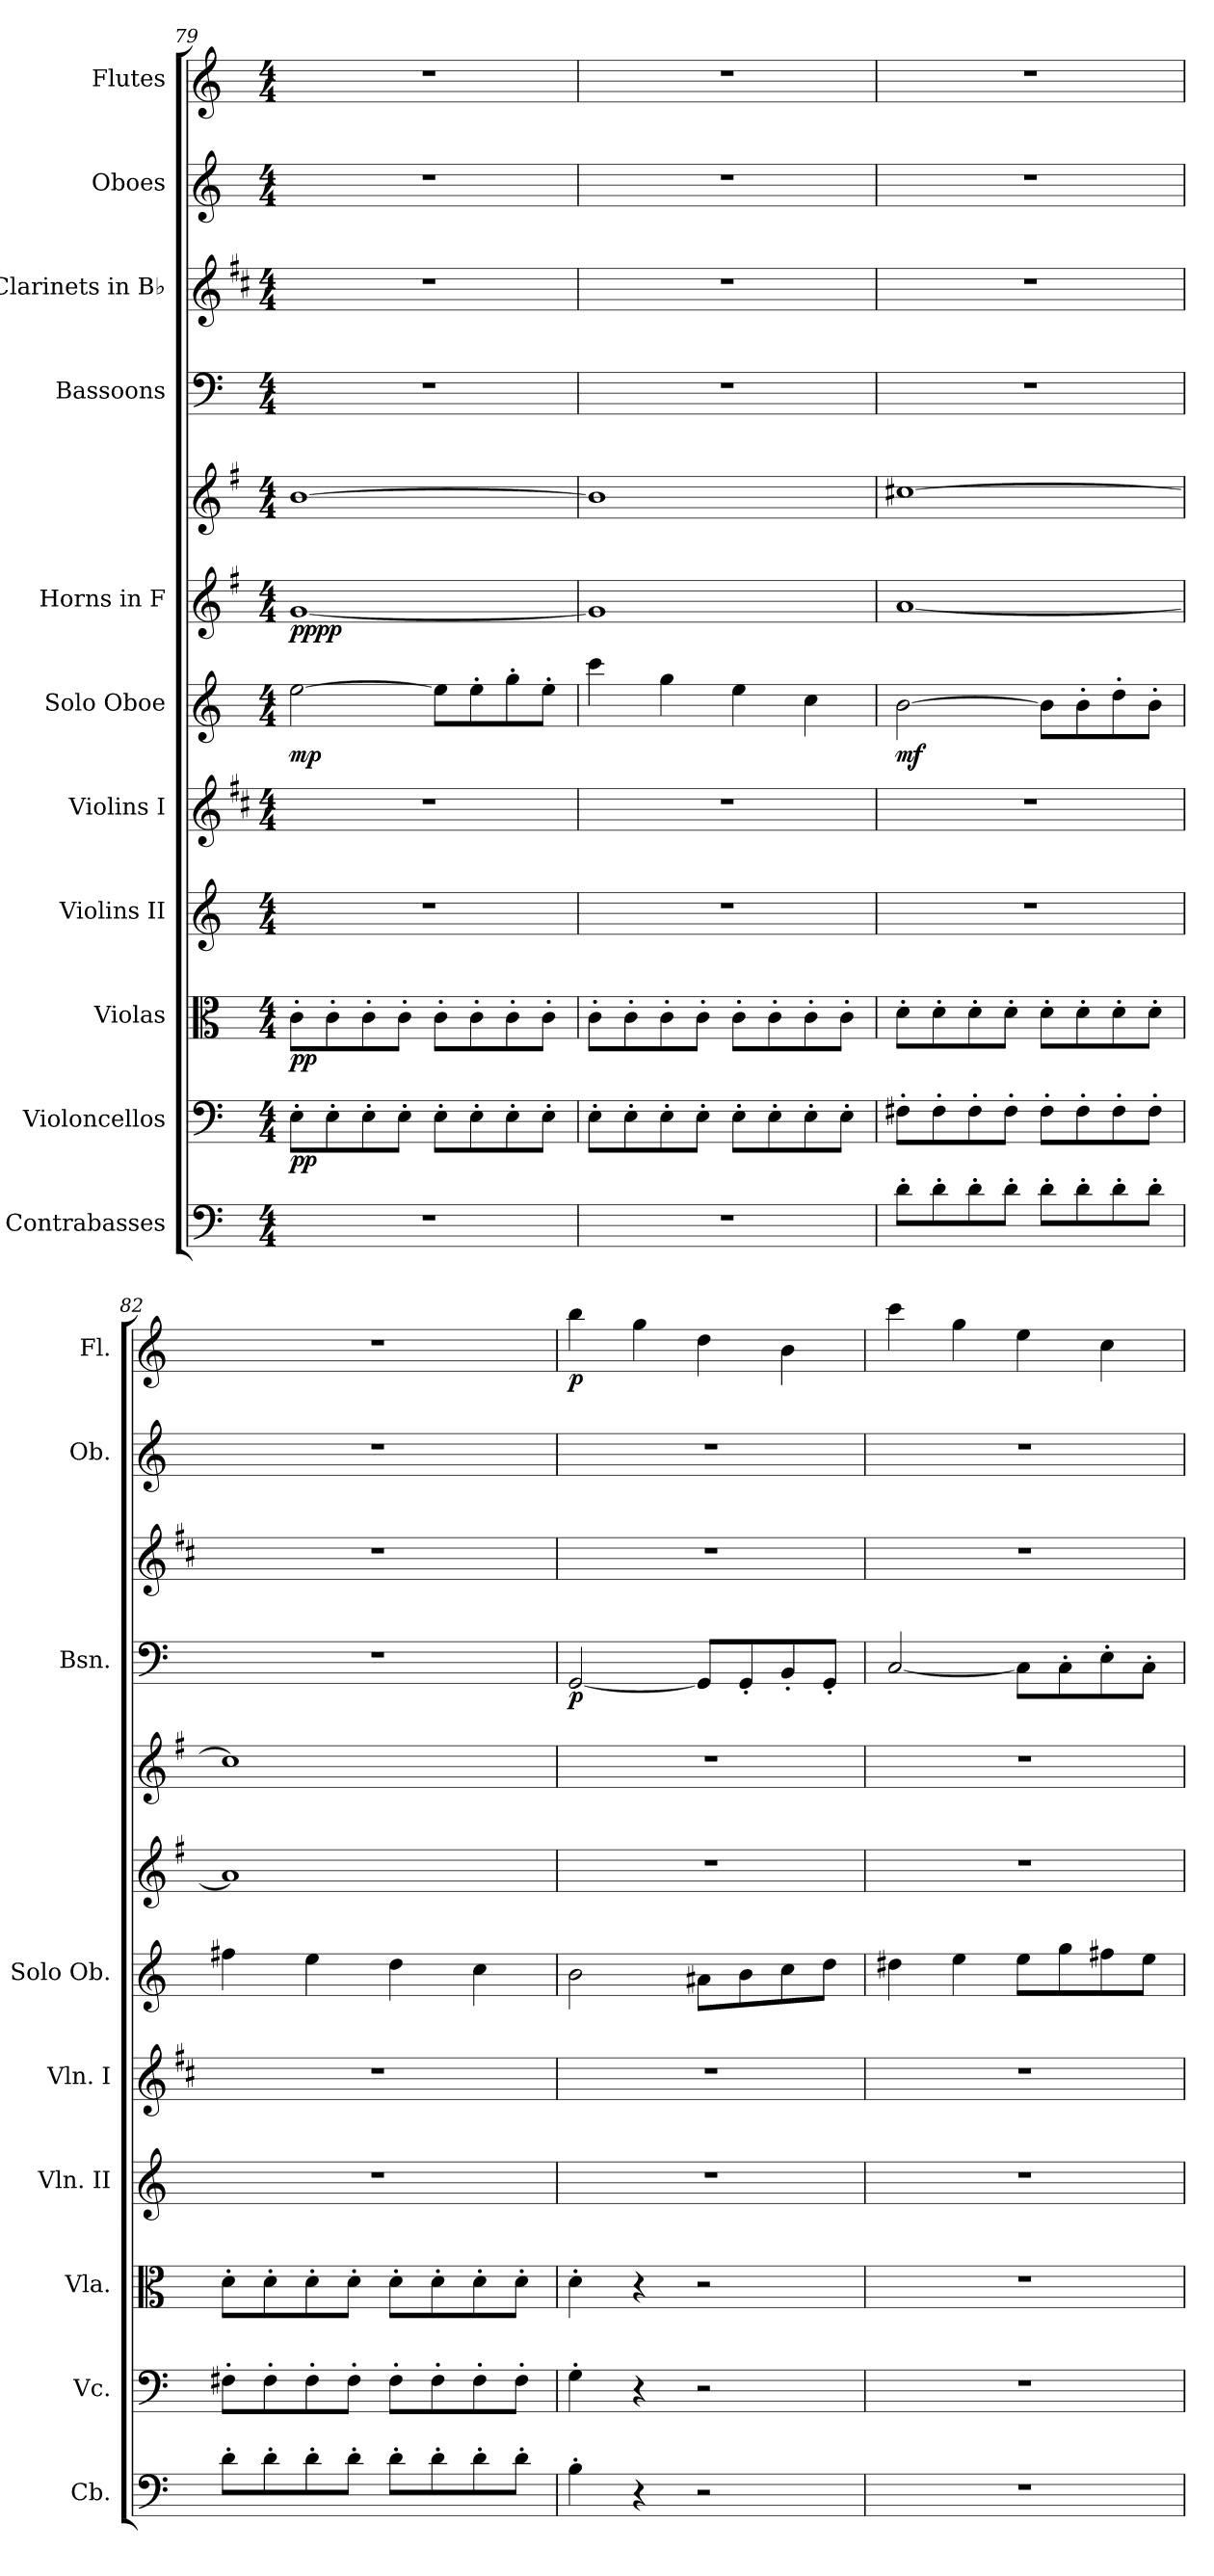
**kern	**kern	**dynam	**kern	**dynam	**kern	**kern	**kern	**dynam	**kern	**kern	**dynam	**kern	**dynam	**kern	**kern	**kern	**dynam
*part11	*part10	*part10	*part9	*part9	*part8	*part7	*part6	*part6	*part5	*part5	*part5	*part4	*part4	*part3	*part2	*part1	*part1
*staff12	*staff11	*staff11	*staff10	*staff10	*staff9	*staff8	*staff7	*staff7	*staff6	*staff5	*staff5/6	*staff4	*staff4	*staff3	*staff2	*staff1	*staff1
*I"Contrabasses	*I"Violoncellos	*	*I"Violas	*	*I"Violins II	*I"Violins I	*I"Solo Oboe	*	*I"Horns in F	*	*	*I"Bassoons	*	*I"Clarinets in B♭	*I"Oboes	*I"Flutes	*
*I'Cb.	*I'Vc.	*	*I'Vla.	*	*I'Vln. II	*I'Vln. I	*I'Solo Ob.	*	*	*	*	*I'Bsn.	*	*	*I'Ob.	*I'Fl.	*
*clefF4	*clefF4	*	*clefC3	*	*clefG2	*clefG2	*clefG2	*	*clefG2	*clefG2	*	*clefF4	*	*clefG2	*clefG2	*clefG2	*
*ITrd7c12	*	*	*	*	*	*ITrd1c2	*	*	*ITrd4c7	*ITrd4c7	*	*	*	*ITrd1c2	*	*	*
*k[]	*k[]	*	*k[]	*	*k[]	*k[]	*k[]	*	*k[]	*k[]	*	*k[]	*	*k[]	*k[]	*k[]	*
*M4/4	*M4/4	*	*M4/4	*	*M4/4	*M4/4	*M4/4	*	*M4/4	*M4/4	*	*M4/4	*	*M4/4	*M4/4	*M4/4	*
=79	=79	=79	=79	=79	=79	=79	=79	=79	=79	=79	=79	=79	=79	=79	=79	=79	=79
!	!	!LO:DY:b	!	!LO:DY:b	!	!	!	!LO:DY:b	!	!	!LO:DY:b=2	!	!	!	!	!	!
!	!	!	!	!	!	!	!	!	!	!	!LO:DY:n=1:b	!	!	!	!	!	!
1r	8E'\L	pp	8c'\L	pp	1r	1r	[2ee\	mp	[1c	[1e	pp pp	1r	.	1r	1r	1r	.
.	8E'\	.	8c'\	.	.	.	.	.	.	.	.	.	.	.	.	.	.
.	8E'\	.	8c'\	.	.	.	.	.	.	.	.	.	.	.	.	.	.
.	8E'\J	.	8c'\J	.	.	.	.	.	.	.	.	.	.	.	.	.	.
.	8E'\L	.	8c'\L	.	.	.	8ee\L]	.	.	.	.	.	.	.	.	.	.
.	8E'\	.	8c'\	.	.	.	8ee'\	.	.	.	.	.	.	.	.	.	.
.	8E'\	.	8c'\	.	.	.	8gg'\	.	.	.	.	.	.	.	.	.	.
.	8E'\J	.	8c'\J	.	.	.	8ee'\J	.	.	.	.	.	.	.	.	.	.
=80	=80	=80	=80	=80	=80	=80	=80	=80	=80	=80	=80	=80	=80	=80	=80	=80	=80
1r	8E'\L	.	8c'\L	.	1r	1r	4ccc\	.	1c]	1e]	.	1r	.	1r	1r	1r	.
.	8E'\	.	8c'\	.	.	.	.	.	.	.	.	.	.	.	.	.	.
.	8E'\	.	8c'\	.	.	.	4gg\	.	.	.	.	.	.	.	.	.	.
.	8E'\J	.	8c'\J	.	.	.	.	.	.	.	.	.	.	.	.	.	.
.	8E'\L	.	8c'\L	.	.	.	4ee\	.	.	.	.	.	.	.	.	.	.
.	8E'\	.	8c'\	.	.	.	.	.	.	.	.	.	.	.	.	.	.
.	8E'\	.	8c'\	.	.	.	4cc\	.	.	.	.	.	.	.	.	.	.
.	8E'\J	.	8c'\J	.	.	.	.	.	.	.	.	.	.	.	.	.	.
!!LO:PB:g=z
=81	=81	=81	=81	=81	=81	=81	=81	=81	=81	=81	=81	=81	=81	=81	=81	=81	=81
!	!	!	!	!	!	!	!	!LO:DY:b	!	!	!	!	!	!	!	!	!
8D'\L	8F#X'\L	.	8d'\L	.	1r	1r	[2b\	mf	[1d	[1f#X	.	1r	.	1r	1r	1r	.
8D'\	8F#'\	.	8d'\	.	.	.	.	.	.	.	.	.	.	.	.	.	.
8D'\	8F#'\	.	8d'\	.	.	.	.	.	.	.	.	.	.	.	.	.	.
8D'\J	8F#'\J	.	8d'\J	.	.	.	.	.	.	.	.	.	.	.	.	.	.
8D'\L	8F#'\L	.	8d'\L	.	.	.	8b\L]	.	.	.	.	.	.	.	.	.	.
8D'\	8F#'\	.	8d'\	.	.	.	8b'\	.	.	.	.	.	.	.	.	.	.
8D'\	8F#'\	.	8d'\	.	.	.	8dd'\	.	.	.	.	.	.	.	.	.	.
8D'\J	8F#'\J	.	8d'\J	.	.	.	8b'\J	.	.	.	.	.	.	.	.	.	.
=82	=82	=82	=82	=82	=82	=82	=82	=82	=82	=82	=82	=82	=82	=82	=82	=82	=82
8D'\L	8F#X'\L	.	8d'\L	.	1r	1r	4ff#X\	.	1d]	1f#]	.	1r	.	1r	1r	1r	.
8D'\	8F#'\	.	8d'\	.	.	.	.	.	.	.	.	.	.	.	.	.	.
8D'\	8F#'\	.	8d'\	.	.	.	4ee\	.	.	.	.	.	.	.	.	.	.
8D'\J	8F#'\J	.	8d'\J	.	.	.	.	.	.	.	.	.	.	.	.	.	.
8D'\L	8F#'\L	.	8d'\L	.	.	.	4dd\	.	.	.	.	.	.	.	.	.	.
8D'\	8F#'\	.	8d'\	.	.	.	.	.	.	.	.	.	.	.	.	.	.
8D'\	8F#'\	.	8d'\	.	.	.	4cc\	.	.	.	.	.	.	.	.	.	.
8D'\J	8F#'\J	.	8d'\J	.	.	.	.	.	.	.	.	.	.	.	.	.	.
=83	=83	=83	=83	=83	=83	=83	=83	=83	=83	=83	=83	=83	=83	=83	=83	=83	=83
!	!	!	!	!	!	!	!	!	!	!	!	!	!LO:DY:b	!	!	!	!LO:DY:b
4BB'\	4G'\	.	4d'\	.	1r	1r	2b\	.	1r	1r	.	[2GG/	p	1r	1r	4bb\	p
4r	4r	.	4r	.	.	.	.	.	.	.	.	.	.	.	.	4gg\	.
2r	2r	.	2r	.	.	.	8a#X\L	.	.	.	.	8GG/L]	.	.	.	4dd\	.
.	.	.	.	.	.	.	8b\	.	.	.	.	8GG'/	.	.	.	.	.
.	.	.	.	.	.	.	8cc\	.	.	.	.	8BB'/	.	.	.	4b\	.
.	.	.	.	.	.	.	8dd\J	.	.	.	.	8GG'/J	.	.	.	.	.
=84	=84	=84	=84	=84	=84	=84	=84	=84	=84	=84	=84	=84	=84	=84	=84	=84	=84
1r	1r	.	1r	.	1r	1r	4dd#X\	.	1r	1r	.	[2C/	.	1r	1r	4ccc\	.
.	.	.	.	.	.	.	4ee\	.	.	.	.	.	.	.	.	4gg\	.
.	.	.	.	.	.	.	8ee\L	.	.	.	.	8C\L]	.	.	.	4ee\	.
.	.	.	.	.	.	.	8gg\	.	.	.	.	8C'\	.	.	.	.	.
.	.	.	.	.	.	.	8ff#X\	.	.	.	.	8E'\	.	.	.	4cc\	.
.	.	.	.	.	.	.	8ee\J	.	.	.	.	8C'\J	.	.	.	.	.
=	=	=	=	=	=	=	=	=	=	=	=	=	=	=	=	=	=
*-	*-	*-	*-	*-	*-	*-	*-	*-	*-	*-	*-	*-	*-	*-	*-	*-	*-
